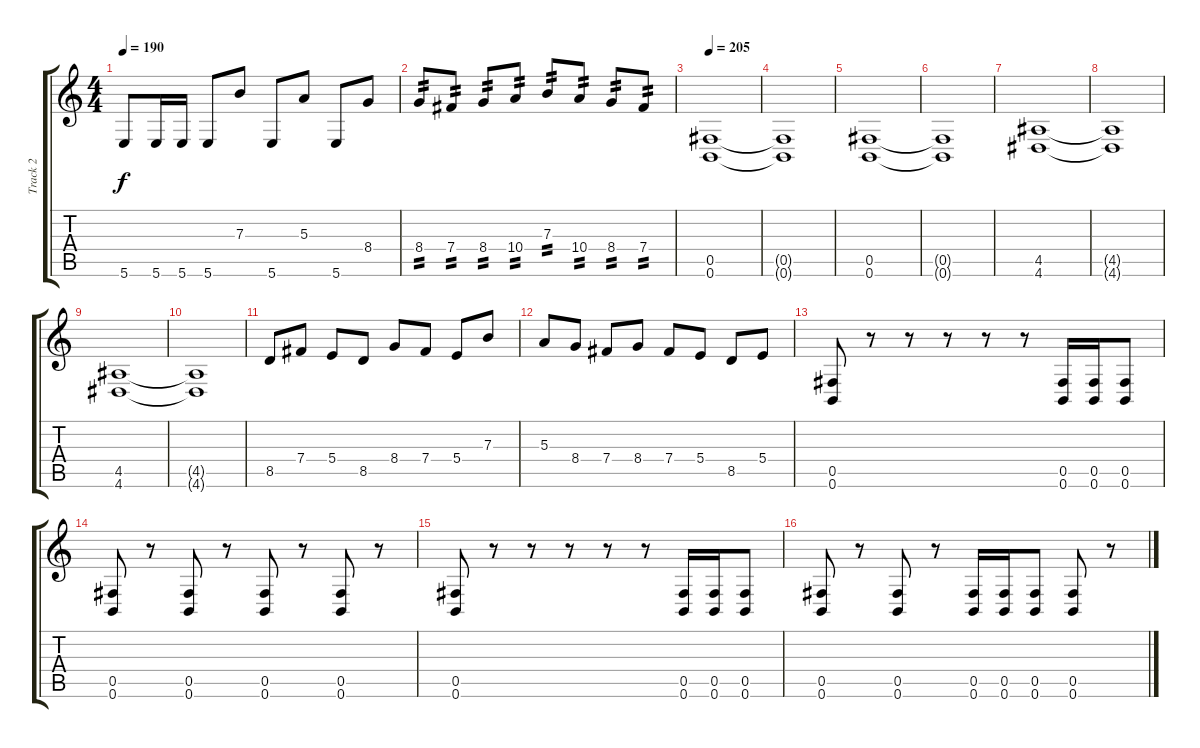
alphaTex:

\track ("Track 2" "Track 2") {instrument distortionguitar}
\staff {score tabs}
\tuning (Db4 Ab3 E3 B2 Gb2 B1) {hide}
\ts (4 4)
\tempo 190
\clef g2
\ks c
5.6.8{dy f} 5.6.16 5.6.16 5.6.8 7.3.8 5.6.8 5.3.8 5.6.8 8.4.8 |
8.4.8{tp 2} 7.4.8{tp 2} 8.4.8{tp 2} 10.4.8{tp 2} 7.3.8{tp 2} 10.4.8{tp 2} 8.4.8{tp 2} 7.4.8{tp 2} |
\tempo 205
(0.5 0.6).1 |
(0.5{t} 0.6{t}).1 |
(0.5 0.6).1 |
(0.5{t} 0.6{t}).1 |
(4.5 4.6).1 |
(4.5{t} 4.6{t}).1 |
(4.5 4.6).1 |
(4.5{t} 4.6{t}).1 |
8.5.8 7.4.8 5.4.8 8.5.8 8.4.8 7.4.8 5.4.8 7.3.8 |
5.3.8 8.4.8 7.4.8 8.4.8 7.4.8 5.4.8 8.5.8 5.4.8 |
(0.5 0.6).8 r.8 r.8 r.8 r.8 r.8 (0.5 0.6).16 (0.5 0.6).16 (0.5 0.6).8 |
(0.5 0.6).8 r.8 (0.5 0.6).8 r.8 (0.5 0.6).8 r.8 (0.5 0.6).8 r.8 |
(0.5 0.6).8 r.8 r.8 r.8 r.8 r.8 (0.5 0.6).16 (0.5 0.6).16 (0.5 0.6).8 |
(0.5 0.6).8 r.8 (0.5 0.6).8 r.8 (0.5 0.6).16 (0.5 0.6).16 (0.5 0.6).8 (0.5 0.6).8 r.8
